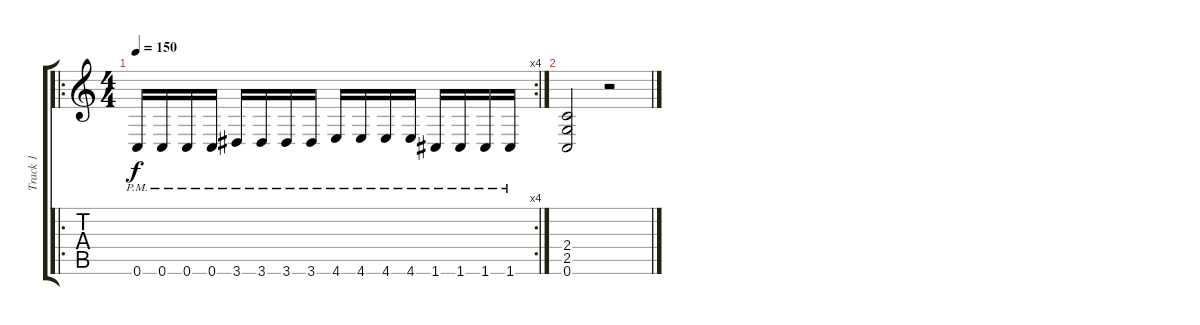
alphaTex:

\track ("Track 1" "Track 1") {instrument distortionguitar}
\staff {score tabs}
\tuning (C4 G3 Eb3 Bb2 F2 C2) {hide}
\ro
\rc 4
\ts (4 4)
\tempo 150
\clef g2
\ks c
0.6{pm}.16{dy f} 0.6{pm}.16 0.6{pm}.16 0.6{pm}.16 3.6{pm}.16 3.6{pm}.16 3.6{pm}.16 3.6{pm}.16 4.6{pm}.16 4.6{pm}.16 4.6{pm}.16 4.6{pm}.16 1.6{pm}.16 1.6{pm}.16 1.6{pm}.16 1.6{pm}.16 |
(2.4 2.5 0.6).2 r.2
